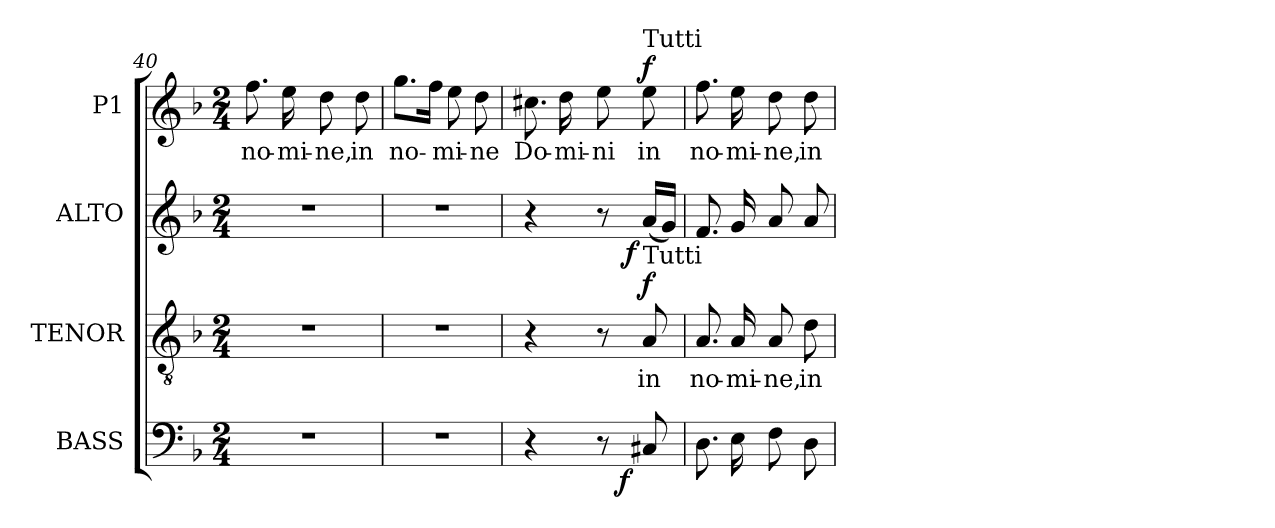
**kern	**dynam	**kern	**text	**dynam	**kern	**dynam	**kern	**text	**dynam
*part4	*part4	*part3	*part3	*part3	*part2	*part2	*part1	*part1	*part1
*staff4	*staff4	*staff3	*staff3	*staff3	*staff2	*staff2	*staff1	*staff1	*staff1
*I"BASS	*	*I"TENOR	*	*	*I"ALTO	*	*I"P1	*	*
*clefF4	*	*clefGv2	*	*	*clefG2	*	*clefG2	*	*
*	*	*ITrd7c12	*	*	*	*	*	*	*
*k[b-]	*	*k[b-]	*	*	*k[b-]	*	*k[b-]	*	*
*F:	*	*F:	*	*	*F:	*	*F:	*	*
*M2/4	*	*M2/4	*	*	*M2/4	*	*M2/4	*	*
=40	=40	=40	=40	=40	=40	=40	=40	=40	=40
!LO:N:vis=1	!	!LO:N:vis=1	!	!	!LO:N:vis=1	!	!	!	!
!	!	!	!	!	!	!	!	!LO:LY:b:color=#000000	!
2r	.	2r	.	.	2r	.	8.ffi\	no-	.
!	!	!	!	!	!	!	!	!LO:LY:b:color=#000000	!
.	.	.	.	.	.	.	16eei\	-mi-	.
!	!	!	!	!	!	!	!	!LO:LY:b:color=#000000	!
.	.	.	.	.	.	.	8ddi\	-ne,	.
!	!	!	!	!	!	!	!	!LO:LY:b:color=#000000	!
.	.	.	.	.	.	.	8ddi\	in	.
!!LO:LB:g=z
=41	=41	=41	=41	=41	=41	=41	=41	=41	=41
!LO:N:vis=1	!	!LO:N:vis=1	!	!	!LO:N:vis=1	!	!	!	!
!	!	!	!	!	!	!	!	!LO:LY:b:color=#000000	!
2r	.	2r	.	.	2r	.	8.ggi\L	no-	.
.	.	.	.	.	.	.	16ffi\Jk	.	.
!	!	!	!	!	!	!	!	!LO:LY:b:color=#000000	!
.	.	.	.	.	.	.	8eei\	-mi-	.
!	!	!	!	!	!	!	!	!LO:LY:b:color=#000000	!
.	.	.	.	.	.	.	8ddi\	-ne	.
=42	=42	=42	=42	=42	=42	=42	=42	=42	=42
!	!	!	!	!	!	!	!	!LO:LY:b:color=#000000	!
*^	*	*	*	*	*^	*	*	*	*
4r	4ryy	.	4r	.	.	4r	4ryy	.	8.cc#Xi\	Do-	.
!	!	!	!	!	!	!	!	!	!	!LO:LY:b:color=#000000	!
.	.	.	.	.	.	.	.	.	16ddi\	-mi-	.
!	!	!	!	!	!	!	!	!	!	!LO:LY:b:color=#000000	!
8r	32ryy	.	8r	.	.	8r	16ryy	.	8eei\	-ni	.
.	64...ryy	.	.	.	.	.	.	.	.	.	.
.	8ryy	f	.	.	.	.	.	.	.	.	.
.	.	.	.	.	.	.	128ryy	.	.	.	.
.	.	.	.	.	.	.	8ryy	f	.	.	.
!	!	!	!	!LO:LY:b:color=#000000	!	!	!	!	!	!	!
!	!	!	!	!	!	!	!	!	!LO:TX:a:t=Tutti	!	!
!	!	!	!LO:TX:a:t=Tutti	!	!	!	!	!	!	!	!
!	!	!	!	!	!	!	!	!	!	!LO:LY:b:color=#000000	!
8C#Xi/	.	.	8AAi/	in	f	(16ai/LL	.	.	8eei\	in	f
.	16ryy	.	.	.	.	.	.	.	.	.	.
.	.	.	.	.	.	16gi/JJ)	.	.	.	.	.
.	.	.	.	.	.	.	32..ryy	.	.	.	.
.	512ryy	.	.	.	.	.	.	.	.	.	.
*v	*v	*	*	*	*	*v	*v	*	*	*	*
=43	=43	=43	=43	=43	=43	=43	=43	=43	=43
*^	*	*	*	*	*^	*	*	*	*
!	!	!	!	!LO:LY:b:color=#000000	!	!	!	!	!	!	!
*v	*v	*	*	*	*	*v	*v	*	*	*	*
*^	*	*	*	*	*^	*	*	*	*
!	!	!	!	!	!	!	!	!	!	!LO:LY:b:color=#000000	!
*v	*v	*	*	*	*	*v	*v	*	*	*	*
8.Di\	.	8.AAi/	no-	.	8.fi/	.	8.ffi\	no-	.
!	!	!	!LO:LY:b:color=#000000	!	!	!	!	!	!
!	!	!	!	!	!	!	!	!LO:LY:b:color=#000000	!
16Ei\	.	16AAi/	-mi-	.	16gi/	.	16eei\	-mi-	.
!	!	!	!LO:LY:b:color=#000000	!	!	!	!	!	!
!	!	!	!	!	!	!	!	!LO:LY:b:color=#000000	!
8Fi\	.	8AAi/	-ne,	.	8ai/	.	8ddi\	-ne,	.
!	!	!	!LO:LY:b:color=#000000	!	!	!	!	!	!
!	!	!	!	!	!	!	!	!LO:LY:b:color=#000000	!
8Di\	.	8Di\	in	.	8ai/	.	8ddi\	in	.
=	=	=	=	=	=	=	=	=	=
*-	*-	*-	*-	*-	*-	*-	*-	*-	*-
